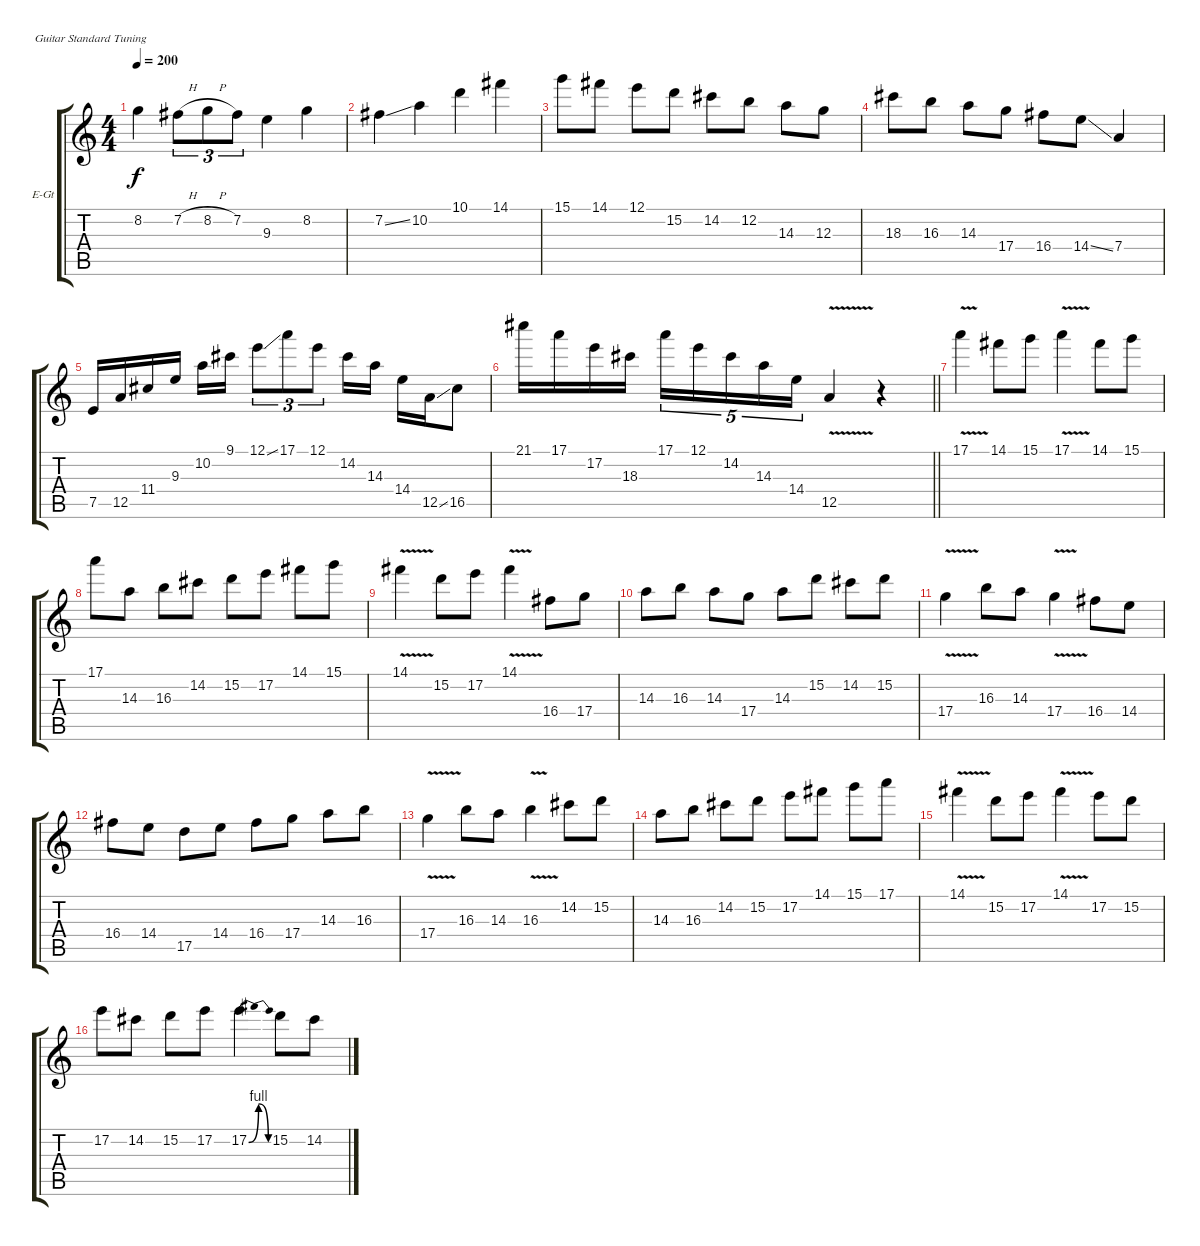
\bracketExtendMode groupsimilarinstruments
\firstSystemTrackNameOrientation horizontal
\otherSystemsTrackNameOrientation horizontal
\track ("Guitarra Solist." "E-Gt") {instrument overdrivenguitar}
\staff {score tabs}
\tuning (E4 B3 G3 D3 A2 E2)
\ts (4 4)
\tempo 200
\clef g2
\ks c
8.2.4{dy f} 7.2{h}.8{tu (3 2)} 8.2{h}.8{tu (3 2)} 7.2.8{tu (3 2)} 9.3.4 8.2.4 |
7.2{ss}.4 10.2.4 10.1.4 14.1.4 |
15.1.8 14.1.8 12.1.8 15.2.8 14.2.8 12.2.8 14.3.8 12.3.8 |
18.3.8 16.3.8 14.3.8 17.4.8 16.4.8 14.4{ss}.8 7.4.4 |
7.5.16 12.5.16 11.4.16 9.3.16 10.2.16 9.1.16 12.1{ss}.8{tu (3 2)} 17.1.8{tu (3 2)} 12.1.8{tu (3 2)} 14.2.16 14.3.16 14.4.16 12.5{ss}.16 16.5.8 |
\barLineRight lightlight
21.1.16 17.1.16 17.2.16 18.3.16 17.1.16{tu (5 4)} 12.1.16{tu (5 4)} 14.2.16{tu (5 4)} 14.3.16{tu (5 4)} 14.4.16{tu (5 4)} 12.5{v}.4 r.4 |
17.1{v}.4 14.1.8 15.1.8 17.1{v}.4 14.1.8 15.1.8 |
17.1.8 14.3.8 16.3.8 14.2.8 15.2.8 17.2.8 14.1.8 15.1.8 |
14.1{v}.4 15.2.8 17.2.8 14.1{v}.4 16.4.8 17.4.8 |
14.3.8 16.3.8 14.3.8 17.4.8 14.3.8 15.2.8 14.2.8 15.2.8 |
17.4{v}.4 16.3.8 14.3.8 17.4{v}.4 16.4.8 14.4.8 |
16.4.8 14.4.8 17.5.8 14.4.8 16.4.8 17.4.8 14.3.8 16.3.8 |
17.4{v}.4 16.3.8 14.3.8 16.3{v}.4 14.2.8 15.2.8 |
14.3.8 16.3.8 14.2.8 15.2.8 17.2.8 14.1.8 15.1.8 17.1.8 |
14.1{v}.4 15.2.8 17.2.8 14.1{v}.4 17.2.8 15.2.8 |
17.2.8 14.2.8 15.2.8 17.2.8 17.2{be (bendrelease 0 0 30 4 30 4 60 0)}.4 15.2.8 14.2.8
